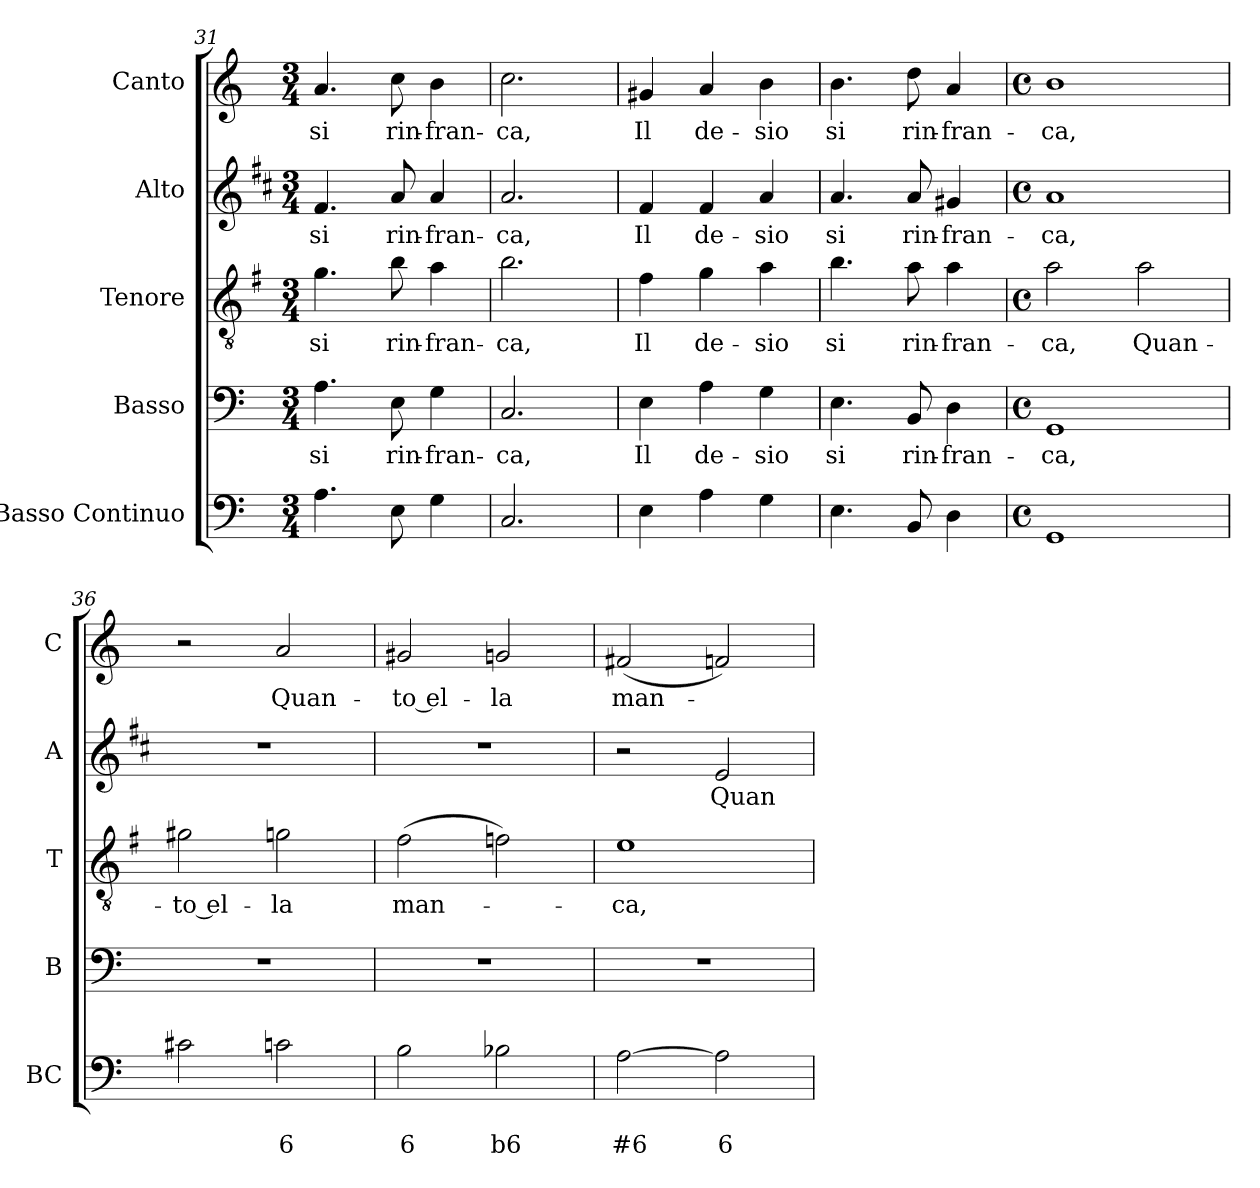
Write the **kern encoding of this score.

**kern	**text	**text	**kern	**text	**kern	**text	**kern	**text	**kern	**text
*part5	*part5	*part5	*part4	*part4	*part3	*part3	*part2	*part2	*part1	*part1
*staff5	*staff5	*staff5	*staff4	*staff4	*staff3	*staff3	*staff2	*staff2	*staff1	*staff1
*I"Basso Continuo	*	*	*I"Basso	*	*I"Tenore	*	*I"Alto	*	*I"Canto	*
*I'BC	*	*	*I'B	*	*I'T	*	*I'A	*	*I'C	*
*clefF4	*	*	*clefF4	*	*clefGv2	*	*clefG2	*	*clefG2	*
*	*	*	*	*	*ITrd4c7	*	*ITrd1c2	*	*	*
*k[]	*	*	*k[]	*	*k[]	*	*k[]	*	*k[]	*
*C:	*	*	*C:	*	*C:	*	*C:	*	*C:	*
*M3/4	*	*	*M3/4	*	*M3/4	*	*M3/4	*	*M3/4	*
=31	=31	=31	=31	=31	=31	=31	=31	=31	=31	=31
!	!	!	!	!LO:LY:b	!	!	!	!	!	!
!	!	!	!	!	!	!LO:LY:b	!	!	!	!
!	!	!	!	!	!	!	!	!LO:LY:b	!	!
!	!	!	!	!	!	!	!	!	!	!LO:LY:b
4.A\	.	.	4.A\	si	4.c\	si	4.e/	si	4.a/	si
!	!	!	!	!LO:LY:b	!	!	!	!	!	!
!	!	!	!	!	!	!LO:LY:b	!	!	!	!
!	!	!	!	!	!	!	!	!LO:LY:b	!	!
!	!	!	!	!	!	!	!	!	!	!LO:LY:b
8E\	.	.	8E\	rin-	8e\	rin-	8g/	rin-	8cc\	rin-
!	!	!	!	!LO:LY:b	!	!	!	!	!	!
!	!	!	!	!	!	!LO:LY:b	!	!	!	!
!	!	!	!	!	!	!	!	!LO:LY:b	!	!
!	!	!	!	!	!	!	!	!	!	!LO:LY:b
4G\	.	.	4G\	-fran-	4d\	-fran-	4g/	-fran-	4b\	-fran-
=32	=32	=32	=32	=32	=32	=32	=32	=32	=32	=32
!	!	!	!	!LO:LY:b	!	!	!	!	!	!
!	!	!	!	!	!	!LO:LY:b	!	!	!	!
!	!	!	!	!	!	!	!	!LO:LY:b	!	!
!	!	!	!	!	!	!	!	!	!	!LO:LY:b
2.C/	.	.	2.C/	-ca,	2.e\	-ca,	2.g/	-ca,	2.cc\	-ca,
=33	=33	=33	=33	=33	=33	=33	=33	=33	=33	=33
!	!	!	!	!LO:LY:b	!	!	!	!	!	!
!	!	!	!	!	!	!LO:LY:b	!	!	!	!
!	!	!	!	!	!	!	!	!LO:LY:b	!	!
!	!	!	!	!	!	!	!	!	!	!LO:LY:b
4E\	.	.	4E\	Il	4B\	Il	4e/	Il	4g#X/	Il
!	!	!	!	!LO:LY:b	!	!	!	!	!	!
!	!	!	!	!	!	!LO:LY:b	!	!	!	!
!	!	!	!	!	!	!	!	!LO:LY:b	!	!
!	!	!	!	!	!	!	!	!	!	!LO:LY:b
4A\	.	.	4A\	de-	4c\	de-	4e/	de-	4a/	de-
!	!	!	!	!LO:LY:b	!	!	!	!	!	!
!	!	!	!	!	!	!LO:LY:b	!	!	!	!
!	!	!	!	!	!	!	!	!LO:LY:b	!	!
!	!	!	!	!	!	!	!	!	!	!LO:LY:b
4G\	.	.	4G\	-sio	4d\	-sio	4g/	-sio	4b\	-sio
=34	=34	=34	=34	=34	=34	=34	=34	=34	=34	=34
!	!	!	!	!LO:LY:b	!	!	!	!	!	!
!	!	!	!	!	!	!LO:LY:b	!	!	!	!
!	!	!	!	!	!	!	!	!LO:LY:b	!	!
!	!	!	!	!	!	!	!	!	!	!LO:LY:b
4.E\	.	.	4.E\	si	4.e\	si	4.g/	si	4.b\	si
!	!	!	!	!LO:LY:b	!	!	!	!	!	!
!	!	!	!	!	!	!LO:LY:b	!	!	!	!
!	!	!	!	!	!	!	!	!LO:LY:b	!	!
!	!	!	!	!	!	!	!	!	!	!LO:LY:b
8BB/	.	.	8BB/	rin-	8d\	rin-	8g/	rin-	8dd\	rin-
!	!	!	!	!LO:LY:b	!	!	!	!	!	!
!	!	!	!	!	!	!LO:LY:b	!	!	!	!
!	!	!	!	!	!	!	!	!LO:LY:b	!	!
!	!	!	!	!	!	!	!	!	!	!LO:LY:b
4D\	.	.	4D\	-fran-	4d\	-fran-	4f#X/	-fran-	4a/	-fran-
=35	=35	=35	=35	=35	=35	=35	=35	=35	=35	=35
*M4/4	*	*	*M4/4	*	*M4/4	*	*M4/4	*	*M4/4	*
*met(c)	*	*	*met(c)	*	*met(c)	*	*met(c)	*	*met(c)	*
!	!	!	!	!LO:LY:b	!	!	!	!	!	!
!	!	!	!	!	!	!LO:LY:b	!	!	!	!
!	!	!	!	!	!	!	!	!LO:LY:b	!	!
!	!	!	!	!	!	!	!	!	!	!LO:LY:b
1GG	.	.	1GG	-ca,	2d\	-ca,	1g	-ca,	1b	-ca,
!	!	!	!	!	!	!LO:LY:b	!	!	!	!
.	.	.	.	.	2d\	Quan-	.	.	.	.
=36	=36	=36	=36	=36	=36	=36	=36	=36	=36	=36
!	!	!	!	!	!	!LO:LY:b	!	!	!	!
2c#X\	.	.	1r	.	2c#X\	-to el-	1r	.	2r	.
!	!	!LO:LY:b	!	!	!	!	!	!	!	!
!	!	!	!	!	!	!LO:LY:b	!	!	!	!
!	!	!	!	!	!	!	!	!	!	!LO:LY:b
2cn\	.	6	.	.	2cn\	-la	.	.	2a/	Quan-
!!LO:PB:g=z
=37	=37	=37	=37	=37	=37	=37	=37	=37	=37	=37
!	!	!LO:LY:b	!	!	!	!	!	!	!	!
!	!	!	!	!	!	!LO:LY:b	!	!	!	!
!	!	!	!	!	!	!	!	!	!	!LO:LY:b
2B\	.	6	1r	.	(>2B\	man-	1r	.	2g#X/	-to el-
!	!	!LO:LY:b	!	!	!	!	!	!	!	!
!	!	!	!	!	!	!	!	!	!	!LO:LY:b
2B-X\	.	b6	.	.	2B-X\)	.	.	.	2gn/	-la
=38	=38	=38	=38	=38	=38	=38	=38	=38	=38	=38
!	!	!LO:LY:b	!	!	!	!	!	!	!	!
!	!	!	!	!	!	!LO:LY:b	!	!	!	!
!	!	!	!	!	!	!	!	!	!	!LO:LY:b
[2A\	.	#6	1r	.	1A	-ca,	2r	.	(<2f#X/	man-
!	!	!LO:LY:b	!	!	!	!	!	!	!	!
!	!	!	!	!	!	!	!	!LO:LY:b	!	!
2A\]	.	6	.	.	.	.	2d/	Quan-	2fn/)	.
=	=	=	=	=	=	=	=	=	=	=
*-	*-	*-	*-	*-	*-	*-	*-	*-	*-	*-
